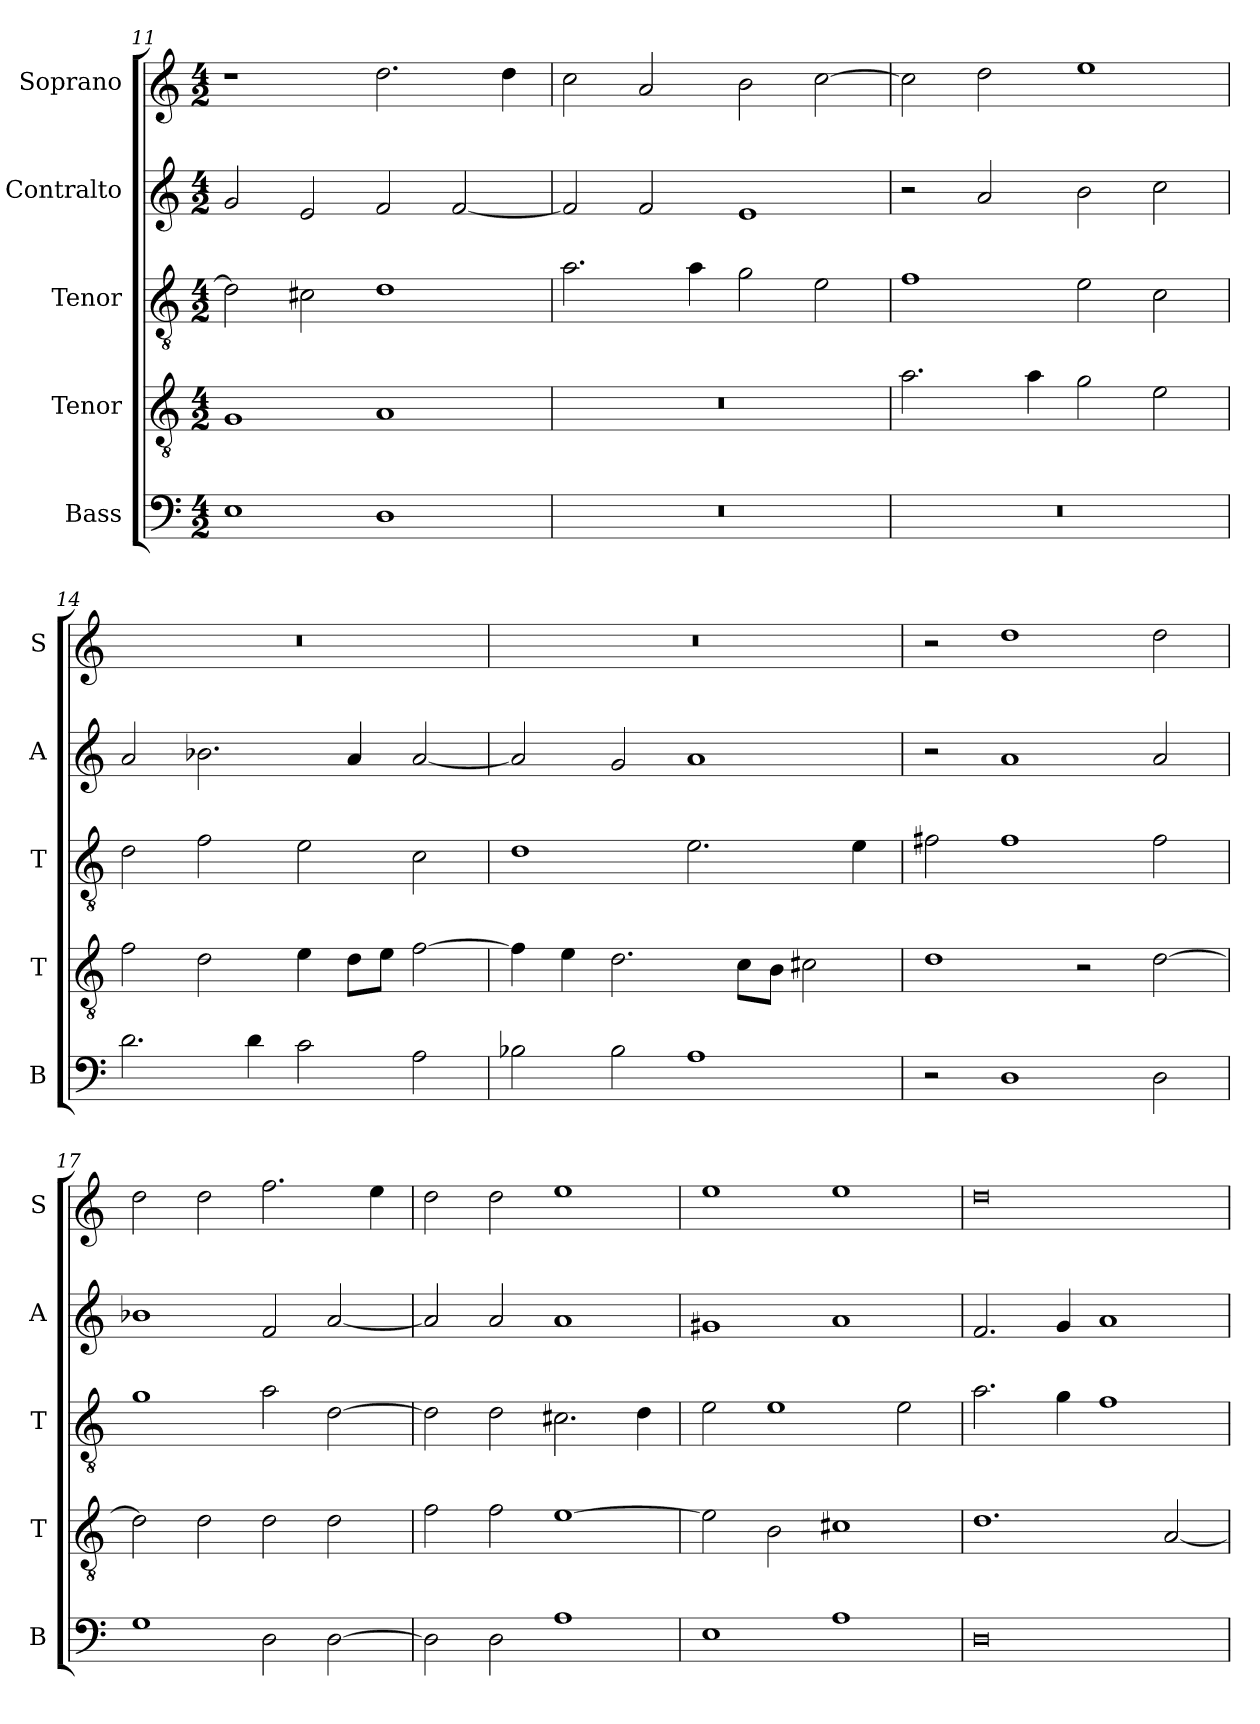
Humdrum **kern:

**kern	**kern	**kern	**kern	**kern
*part5	*part4	*part3	*part2	*part1
*staff5	*staff4	*staff3	*staff2	*staff1
*I"Bass	*I"Tenor	*I"Tenor	*I"Contralto	*I"Soprano
*I'B	*I'T	*I'T	*I'A	*I'S
*clefF4	*clefGv2	*clefGv2	*clefG2	*clefG2
*k[]	*k[]	*k[]	*k[]	*k[]
*D:dor	*D:dor	*D:dor	*D:dor	*D:dor
*M4/2	*M4/2	*M4/2	*M4/2	*M4/2
=11	=11	=11	=11	=11
1E	1G	2d]	2g	1r
.	.	2c#X	2e	.
1D	1A	1d	2f	2.dd
.	.	.	[2f	.
.	.	.	.	4dd
=12	=12	=12	=12	=12
0r	0r	2.a	2f]	2cc
.	.	.	2f	2a
.	.	4a	.	.
.	.	2g	1e	2b
.	.	2e	.	[2cc
=13	=13	=13	=13	=13
0r	2.a	1f	2r	2cc]
.	.	.	2a	2dd
.	4a	.	.	.
.	2g	2e	2b	1ee
.	2e	2c	2cc	.
=14	=14	=14	=14	=14
2.d	2f	2d	2a	0r
.	2d	2f	2.b-X	.
4d	.	.	.	.
2c	4e	2e	.	.
.	8d\L	.	4a	.
.	8e\J	.	.	.
2A	[2f	2c	[2a	.
=15	=15	=15	=15	=15
2B-X	4f]	1d	2a]	0r
.	4e	.	.	.
2B-	2.d	.	2g	.
1A	.	2.e	1a	.
.	8c\L	.	.	.
.	8B\J	.	.	.
.	2c#X	.	.	.
.	.	4e	.	.
=16	=16	=16	=16	=16
2r	1d	2f#X	2r	2r
1D	.	1f#	1a	1dd
.	2r	.	.	.
2D	[2d	2f#	2a	2dd
=17	=17	=17	=17	=17
1G	2d]	1g	1b-X	2dd
.	2d	.	.	2dd
2D	2d	2a	2f	2.ff
[2D	2d	[2d	[2a	.
.	.	.	.	4ee
=18	=18	=18	=18	=18
2D]	2f	2d]	2a]	2dd
2D	2f	2d	2a	2dd
1A	[1e	2.c#X	1a	1ee
.	.	4d	.	.
=19	=19	=19	=19	=19
1E	2e]	2e	1g#X	1ee
.	2B	1e	.	.
1A	1c#X	.	1a	1ee
.	.	2e	.	.
=20	=20	=20	=20	=20
0D	1.d	2.a	2.f	0dd
.	.	4g	4g	.
.	.	1f	1a	.
.	[2A	.	.	.
=	=	=	=	=
*-	*-	*-	*-	*-
